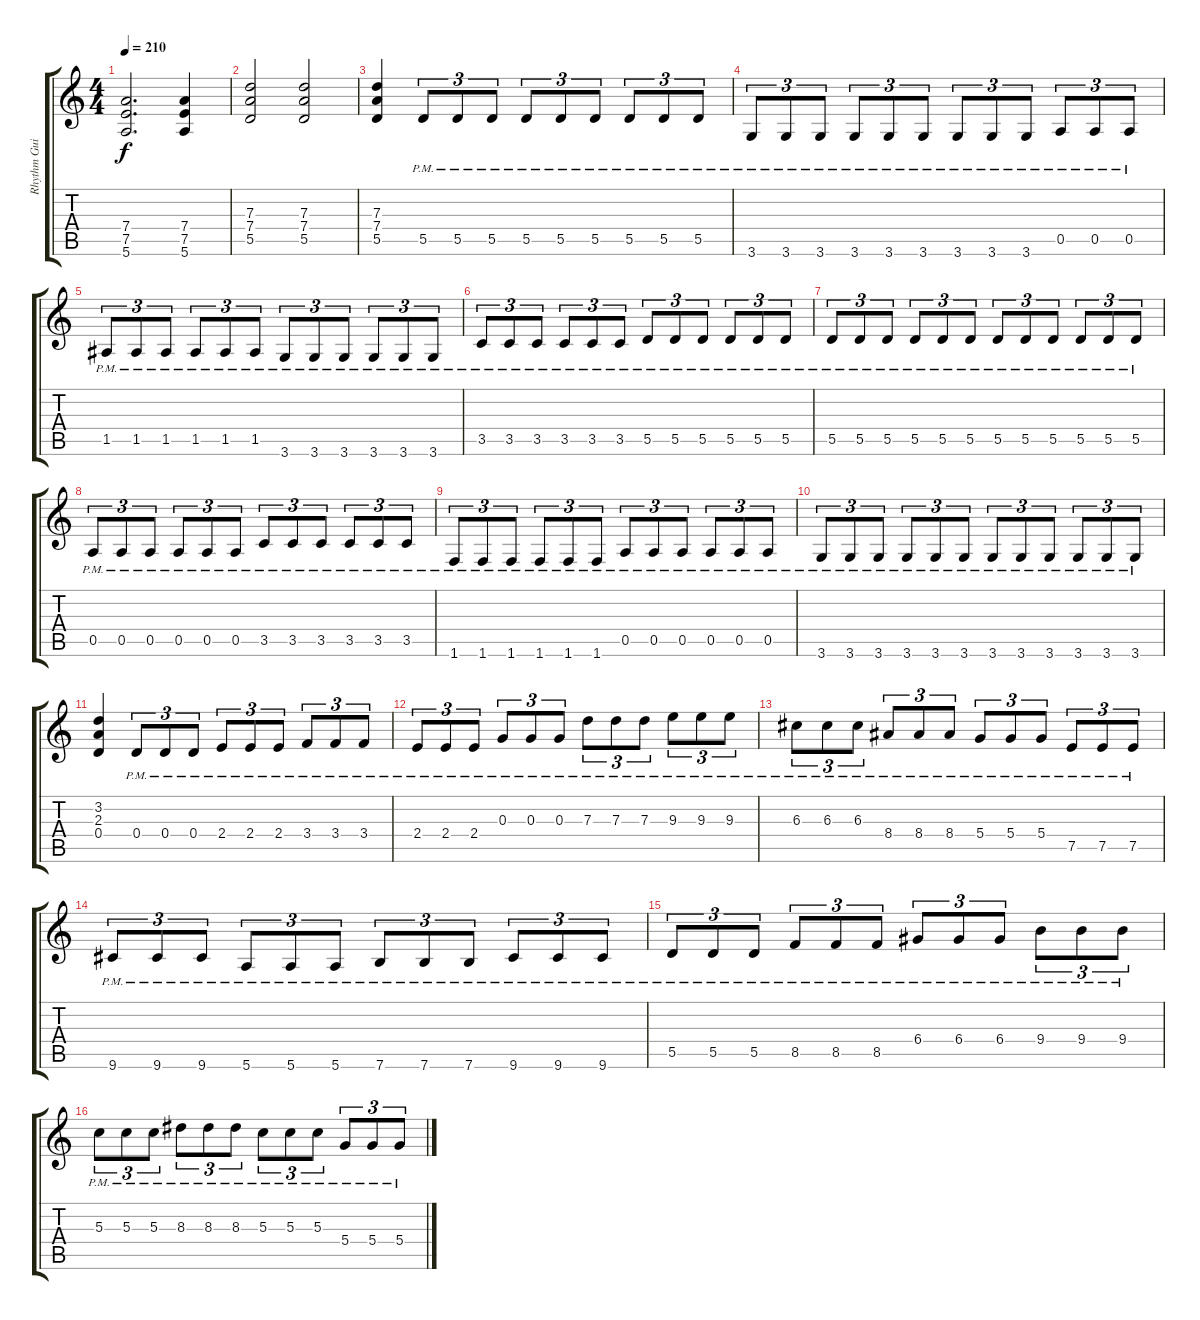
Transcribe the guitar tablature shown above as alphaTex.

\track ("Rhythm Guitar Right" "Rhythm Gui") {instrument distortionguitar}
\staff {score tabs}
\tuning (E4 B3 G3 D3 A2 E2) {hide}
\ts (4 4)
\tempo 210
\clef g2
\ks c
(7.4 7.5 5.6).2{d dy f} (7.4 7.5 5.6).4 |
(7.3 7.4 5.5).2 (7.3 7.4 5.5).2 |
(7.3 7.4 5.5).4 5.5{pm}.8{tu (3 2)} 5.5{pm}.8{tu (3 2)} 5.5{pm}.8{tu (3 2)} 5.5{pm}.8{tu (3 2)} 5.5{pm}.8{tu (3 2)} 5.5{pm}.8{tu (3 2)} 5.5{pm}.8{tu (3 2)} 5.5{pm}.8{tu (3 2)} 5.5{pm}.8{tu (3 2)} |
3.6{pm}.8{tu (3 2)} 3.6{pm}.8{tu (3 2)} 3.6{pm}.8{tu (3 2)} 3.6{pm}.8{tu (3 2)} 3.6{pm}.8{tu (3 2)} 3.6{pm}.8{tu (3 2)} 3.6{pm}.8{tu (3 2)} 3.6{pm}.8{tu (3 2)} 3.6{pm}.8{tu (3 2)} 0.5{pm}.8{tu (3 2)} 0.5{pm}.8{tu (3 2)} 0.5{pm}.8{tu (3 2)} |
1.5{pm}.8{tu (3 2)} 1.5{pm}.8{tu (3 2)} 1.5{pm}.8{tu (3 2)} 1.5{pm}.8{tu (3 2)} 1.5{pm}.8{tu (3 2)} 1.5{pm}.8{tu (3 2)} 3.6{pm}.8{tu (3 2)} 3.6{pm}.8{tu (3 2)} 3.6{pm}.8{tu (3 2)} 3.6{pm}.8{tu (3 2)} 3.6{pm}.8{tu (3 2)} 3.6{pm}.8{tu (3 2)} |
3.5{pm}.8{tu (3 2)} 3.5{pm}.8{tu (3 2)} 3.5{pm}.8{tu (3 2)} 3.5{pm}.8{tu (3 2)} 3.5{pm}.8{tu (3 2)} 3.5{pm}.8{tu (3 2)} 5.5{pm}.8{tu (3 2)} 5.5{pm}.8{tu (3 2)} 5.5{pm}.8{tu (3 2)} 5.5{pm}.8{tu (3 2)} 5.5{pm}.8{tu (3 2)} 5.5{pm}.8{tu (3 2)} |
5.5{pm}.8{tu (3 2)} 5.5{pm}.8{tu (3 2)} 5.5{pm}.8{tu (3 2)} 5.5{pm}.8{tu (3 2)} 5.5{pm}.8{tu (3 2)} 5.5{pm}.8{tu (3 2)} 5.5{pm}.8{tu (3 2)} 5.5{pm}.8{tu (3 2)} 5.5{pm}.8{tu (3 2)} 5.5{pm}.8{tu (3 2)} 5.5{pm}.8{tu (3 2)} 5.5{pm}.8{tu (3 2)} |
0.5{pm}.8{tu (3 2)} 0.5{pm}.8{tu (3 2)} 0.5{pm}.8{tu (3 2)} 0.5{pm}.8{tu (3 2)} 0.5{pm}.8{tu (3 2)} 0.5{pm}.8{tu (3 2)} 3.5{pm}.8{tu (3 2)} 3.5{pm}.8{tu (3 2)} 3.5{pm}.8{tu (3 2)} 3.5{pm}.8{tu (3 2)} 3.5{pm}.8{tu (3 2)} 3.5{pm}.8{tu (3 2)} |
1.6{pm}.8{tu (3 2)} 1.6{pm}.8{tu (3 2)} 1.6{pm}.8{tu (3 2)} 1.6{pm}.8{tu (3 2)} 1.6{pm}.8{tu (3 2)} 1.6{pm}.8{tu (3 2)} 0.5{pm}.8{tu (3 2)} 0.5{pm}.8{tu (3 2)} 0.5{pm}.8{tu (3 2)} 0.5{pm}.8{tu (3 2)} 0.5{pm}.8{tu (3 2)} 0.5{pm}.8{tu (3 2)} |
3.6{pm}.8{tu (3 2)} 3.6{pm}.8{tu (3 2)} 3.6{pm}.8{tu (3 2)} 3.6{pm}.8{tu (3 2)} 3.6{pm}.8{tu (3 2)} 3.6{pm}.8{tu (3 2)} 3.6{pm}.8{tu (3 2)} 3.6{pm}.8{tu (3 2)} 3.6{pm}.8{tu (3 2)} 3.6{pm}.8{tu (3 2)} 3.6{pm}.8{tu (3 2)} 3.6{pm}.8{tu (3 2)} |
(3.2 2.3 0.4).4 0.4{pm}.8{tu (3 2)} 0.4{pm}.8{tu (3 2)} 0.4{pm}.8{tu (3 2)} 2.4{pm}.8{tu (3 2)} 2.4{pm}.8{tu (3 2)} 2.4{pm}.8{tu (3 2)} 3.4{pm}.8{tu (3 2)} 3.4{pm}.8{tu (3 2)} 3.4{pm}.8{tu (3 2)} |
2.4{pm}.8{tu (3 2)} 2.4{pm}.8{tu (3 2)} 2.4{pm}.8{tu (3 2)} 0.3{pm}.8{tu (3 2)} 0.3{pm}.8{tu (3 2)} 0.3{pm}.8{tu (3 2)} 7.3{pm}.8{tu (3 2)} 7.3{pm}.8{tu (3 2)} 7.3{pm}.8{tu (3 2)} 9.3{pm}.8{tu (3 2)} 9.3{pm}.8{tu (3 2)} 9.3{pm}.8{tu (3 2)} |
6.3{pm}.8{tu (3 2)} 6.3{pm}.8{tu (3 2)} 6.3{pm}.8{tu (3 2)} 8.4{pm}.8{tu (3 2)} 8.4{pm}.8{tu (3 2)} 8.4{pm}.8{tu (3 2)} 5.4{pm}.8{tu (3 2)} 5.4{pm}.8{tu (3 2)} 5.4{pm}.8{tu (3 2)} 7.5{pm}.8{tu (3 2)} 7.5{pm}.8{tu (3 2)} 7.5{pm}.8{tu (3 2)} |
9.6{pm}.8{tu (3 2)} 9.6{pm}.8{tu (3 2)} 9.6{pm}.8{tu (3 2)} 5.6{pm}.8{tu (3 2)} 5.6{pm}.8{tu (3 2)} 5.6{pm}.8{tu (3 2)} 7.6{pm}.8{tu (3 2)} 7.6{pm}.8{tu (3 2)} 7.6{pm}.8{tu (3 2)} 9.6{pm}.8{tu (3 2)} 9.6{pm}.8{tu (3 2)} 9.6{pm}.8{tu (3 2)} |
5.5{pm}.8{tu (3 2)} 5.5{pm}.8{tu (3 2)} 5.5{pm}.8{tu (3 2)} 8.5{pm}.8{tu (3 2)} 8.5{pm}.8{tu (3 2)} 8.5{pm}.8{tu (3 2)} 6.4{pm}.8{tu (3 2)} 6.4{pm}.8{tu (3 2)} 6.4{pm}.8{tu (3 2)} 9.4{pm}.8{tu (3 2)} 9.4{pm}.8{tu (3 2)} 9.4{pm}.8{tu (3 2)} |
5.3{pm}.8{tu (3 2)} 5.3{pm}.8{tu (3 2)} 5.3{pm}.8{tu (3 2)} 8.3{pm}.8{tu (3 2)} 8.3{pm}.8{tu (3 2)} 8.3{pm}.8{tu (3 2)} 5.3{pm}.8{tu (3 2)} 5.3{pm}.8{tu (3 2)} 5.3{pm}.8{tu (3 2)} 5.4{pm}.8{tu (3 2)} 5.4{pm}.8{tu (3 2)} 5.4{pm}.8{tu (3 2)}
